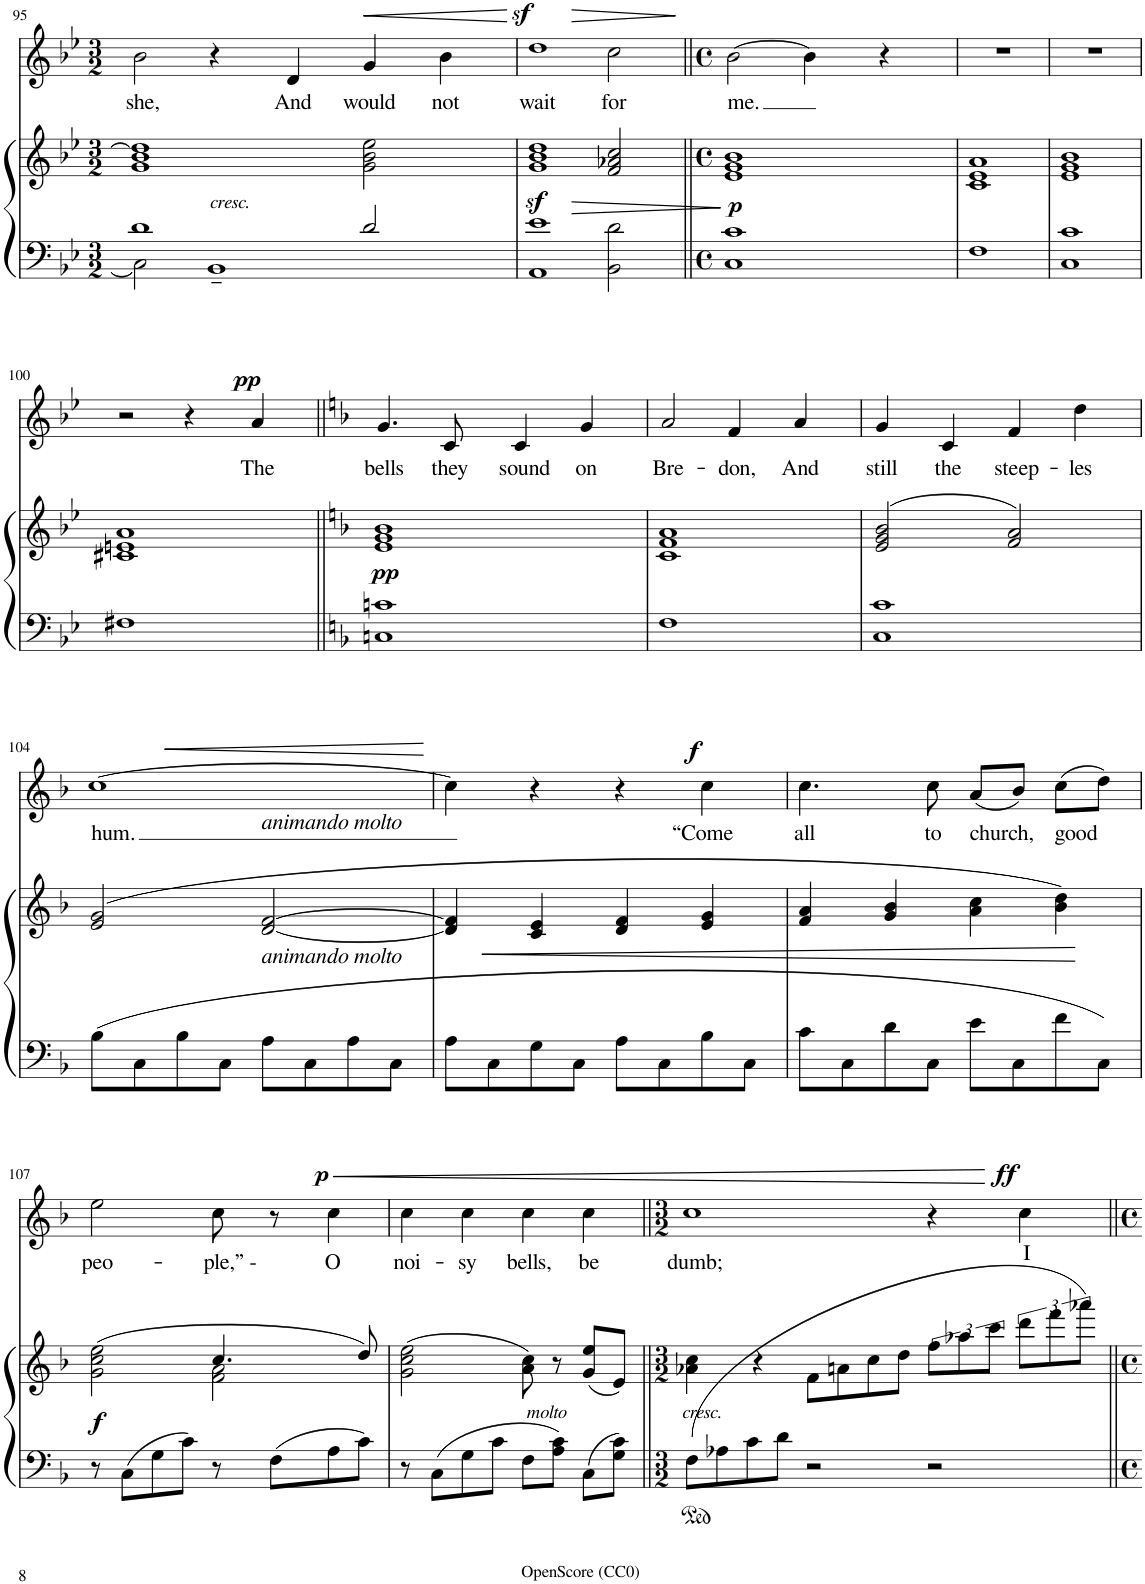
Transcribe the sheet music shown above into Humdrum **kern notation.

**kern	**kern	**dynam	**kern	**text	**dynam
*part2	*part2	*part2	*part1	*part1	*part1
*staff3	*staff2	*staff2/3	*staff1	*staff1	*staff1
*I"Piano	*	*	*I"Voice	*	*
*I'Pno	*	*	*	*	*
!!LO:PB:g=z
*clefF4	*clefG2	*	*clefG2	*	*
*k[b-e-]	*k[b-e-]	*	*k[b-e-]	*	*
*M3/2	*M3/2	*	*M3/2	*	*
=95	=95	=95	=95	=95	=95
*^	*^	*	*	*	*
!	!	!	!	!	!	!LO:LY:b	!
1d	2C\]	1g 1b- 1dd]	2ryy	.	2b-\	she,	.
!	!	!	!LO:TX:b:i:t=cresc.	!	!	!	!
.	1BB-~	.	2ryy	.	4r	.	.
!	!	!	!	!	!	!LO:LY:b	!
.	.	.	.	.	4d/	And	.
!	!	!	!	!	!	!LO:LY:b	!LO:HP:b
2d/	.	2g\ 2b-\ 2ee-\	2ryy	.	4g/	would	<
!	!	!	!	!	!	!LO:LY:b	!
.	.	.	.	.	4b-\	not	.
*v	*v	*	*	*	*	*	*
*	*v	*v	*	*	*	*
.	.	.	.	.	[
=96	=96	=96	=96	=96	=96
!	!	!	!	!LO:LY:b	!
1AA 1e-	1gz< 1b-z< 1ddz<	.	1ddz>	wait	.
!	!	!LO:HP:b	!	!LO:LY:b	!LO:HP:b
2BB-\ 2d\	2f/ 2a-X/ 2cc/	>	2cc\	for	>
.	.	.	.	.	]
=97||	=97||	=97||	=97||	=97||	=97||
*M4/4	*M4/4	*	*M4/4	*	*
*met(c)	*met(c)	*	*met(c)	*	*
!	!	!LO:DY:b	!	!LO:LY:b	!
1C 1c	1e- 1g 1b-	p	[2b-;<\	me.	.
.	.	.	4b-\]	.	.
.	.	.	4r	.	.
=98	=98	=98	=98	=98	=98
1F	1c 1e- 1a	.	1r	.	.
=99	=99	=99	=99	=99	=99
1C 1c	1e- 1g 1b-	.	1r	.	.
!!LO:LB:g=z
=100	=100	=100	=100	=100	=100
1F#X	1c#X 1en 1a	.	2r	.	.
.	.	.	4r	.	.
!	!	!	!	!LO:LY:b	!LO:DY:a
.	.	.	4a/	The	pp
=101||	=101||	=101||	=101||	=101||	=101||
*k[b-]	*k[b-]	*	*k[b-]	*	*
!	!	!LO:DY:b	!	!LO:LY:b	!
1Cn 1cn	1e 1g 1b-	pp	4.g/	bells	.
!	!	!	!	!LO:LY:b	!
.	.	.	8c/	they	.
!	!	!	!	!LO:LY:b	!
.	.	.	4c/	sound	.
!	!	!	!	!LO:LY:b	!
.	.	.	4g/	on	.
=102	=102	=102	=102	=102	=102
!	!	!	!	!LO:LY:b	!
1F	1c 1f 1a	.	2a/	Bre-	.
!	!	!	!	!LO:LY:b	!
.	.	.	4f/	-don,	.
!	!	!	!	!LO:LY:b	!
.	.	.	4a/	And	.
=103	=103	=103	=103	=103	=103
!	!	!	!	!LO:LY:b	!
1C 1c	(>2e/ 2g/ 2b-/	.	4g/	still	.
!	!	!	!	!LO:LY:b	!
.	.	.	4c/	the	.
!	!	!	!	!LO:LY:b	!
.	2f/ 2a/)	.	4f/	steep-	.
!	!	!	!	!LO:LY:b	!
.	.	.	4dd\	-les	.
!!LO:LB:g=z
=104	=104	=104	=104	=104	=104
!	!	!	!	!LO:LY:b	!LO:HP:b
*	*	*	*^	*	*
8B-\L	(2e/ 2g/	.	[1cc	2ryy	hum.	<
8C\	.	.	.	.	.	.
8B-\	.	.	.	.	.	.
8C\J	.	.	.	.	.	.
!	!	!	!	!LO:TX:b:i:t=animando molto	!	!
!	!LO:TX:b:i:t=animando molto	!	!	!	!	!
8A\L	[2d/ [2f/	.	.	2ryy	.	.
8C\	.	.	.	.	.	.
8A\	.	.	.	.	.	.
8C\J	.	.	.	.	.	.
*	*	*	*v	*v	*	*
.	.	.	.	.	[
=105	=105	=105	=105	=105	=105
8A\L	4d/] 4f/]	.	4cc\]	.	.
8C\	.	.	.	.	.
8G\	4c/ 4e/	.	4r	.	.
8C\J	.	.	.	.	.
8A\L	4d/ 4f/	.	4r	.	.
8C\	.	.	.	.	.
!	!	!	!	!LO:LY:b	!LO:DY:a
8B-\	4e/ 4g/	.	4cc\	“Come	f
8C\J	.	.	.	.	.
=106	=106	=106	=106	=106	=106
!	!	!	!	!LO:LY:b	!
8c\L	4f/ 4a/	.	4.cc\	all	.
8C\	.	.	.	.	.
8d\	4g/ 4b-/	.	.	.	.
!	!	!	!	!LO:LY:b	!
8C\J	.	.	8cc\	to	.
!	!	!	!	!LO:LY:b	!
8e\L	4a\ 4cc\	.	(8a/L	church,	.
8C\	.	.	8b-/J)	.	.
!	!	!	!	!LO:LY:b	!
8f\	4b-\ 4dd\)	.	(8cc\L	good	.
8C\J	.	.	8dd\J)	.	.
.	.	]	.	.	.
!!LO:LB:g=z
=107	=107	=107	=107	=107	=107
*	*^	*	*	*	*
!	!	!	!LO:DY:b	!	!LO:LY:b	!
8r	(2g\ 2cc\ 2ee\	2ryy	f	2ee\	peo-	.
8C\L	.	.	.	.	.	.
8G\	.	.	.	.	.	.
8c\J	.	.	.	.	.	.
!	!	!	!	!	!LO:LY:b	!
8r	4.cc/	2f\ 2a\	.	8cc\	-ple,” -	.
8F\L	.	.	.	8r	.	.
!	!	!	!	!	!LO:LY:b	!LO:HP:b
!	!	!	!	!	!	!LO:DY:n=1:a
8A\	.	.	.	4cc\	O	< p
8c\J	8dd/)	.	.	.	.	.
*	*v	*v	*	*	*	*
=108	=108	=108	=108	=108	=108
!	!	!	!	!LO:LY:b	!
8r	(2g\ 2cc\ 2ee\	.	4cc\	noi-	.
8C\L	.	.	.	.	.
!	!	!	!	!LO:LY:b	!
8G\	.	.	4cc\	-sy	.
8c\J	.	.	.	.	.
!	!LO:TX:b:i:t=molto                         cresc.	!	!	!	!
!	!	!	!	!LO:LY:b	!
8F\L	8a\ 8cc\)	.	4cc\	bells,	.
8A\ 8c\J	8r	.	.	.	.
!	!	!	!	!LO:LY:b	!
8C\L	(8g/ 8ee/L	.	4cc\	be	.
8G\ 8c\J	8e/J)	.	.	.	.
=109||	=109||	=109||	=109||	=109||	=109||
*M3/2	*M3/2	*	*M3/2	*	*
*ped	*	*	*	*	*
*	*^	*	*	*	*
!	!	!	!	!	!LO:LY:b	!
(8F\L	4a-X\ 4cc\	2ryy	.	1cc	dumb;	.
8A-X\	.	.	.	.	.	.
8c\	4r	.	.	.	.	.
8d\J	.	.	.	.	.	.
1ryy	2r	8f\L	.	.	.	.
.	.	8an\	.	.	.	.
.	.	8cc\	.	.	.	.
.	.	8dd\J	.	.	.	.
.	2r	12ff\L	.	4r	.	.
.	.	12aa-X\	.	.	.	.
.	.	12ccc\J	.	.	.	.
!	!	!	!	!	!LO:LY:b	!LO:DY:n=1:a
.	.	12ddd\L	.	4cc\	I	[ ff
.	.	12fff\	.	.	.	.
.	.	12aaa-X\J)	.	.	.	.
*	*Xped	*	*	*	*	*
*	*v	*v	*	*	*	*
=||	=||	=||	=||	=||	=||
*-	*-	*-	*-	*-	*-
